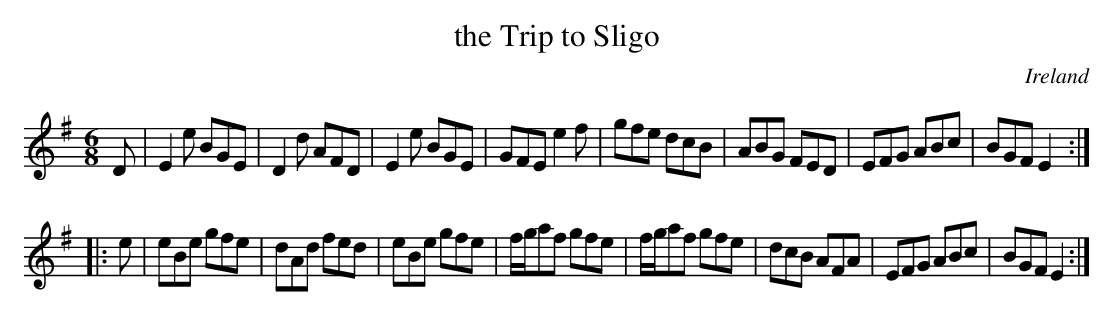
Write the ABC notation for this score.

X:1
T:the Trip to Sligo
M:6/8
O:Ireland
K:E minor
D|\
E2e BGE|D2d AFD|E2e BGE|GFE e2f|\
gfe dcB|ABG FED|EFG ABc|BGF E2::
e|\
eBe gfe|dAd fed|eBe gfe|f/g/af gfe|\
f/g/af gfe|dcB AFA|EFG ABc|BGF E2:|
